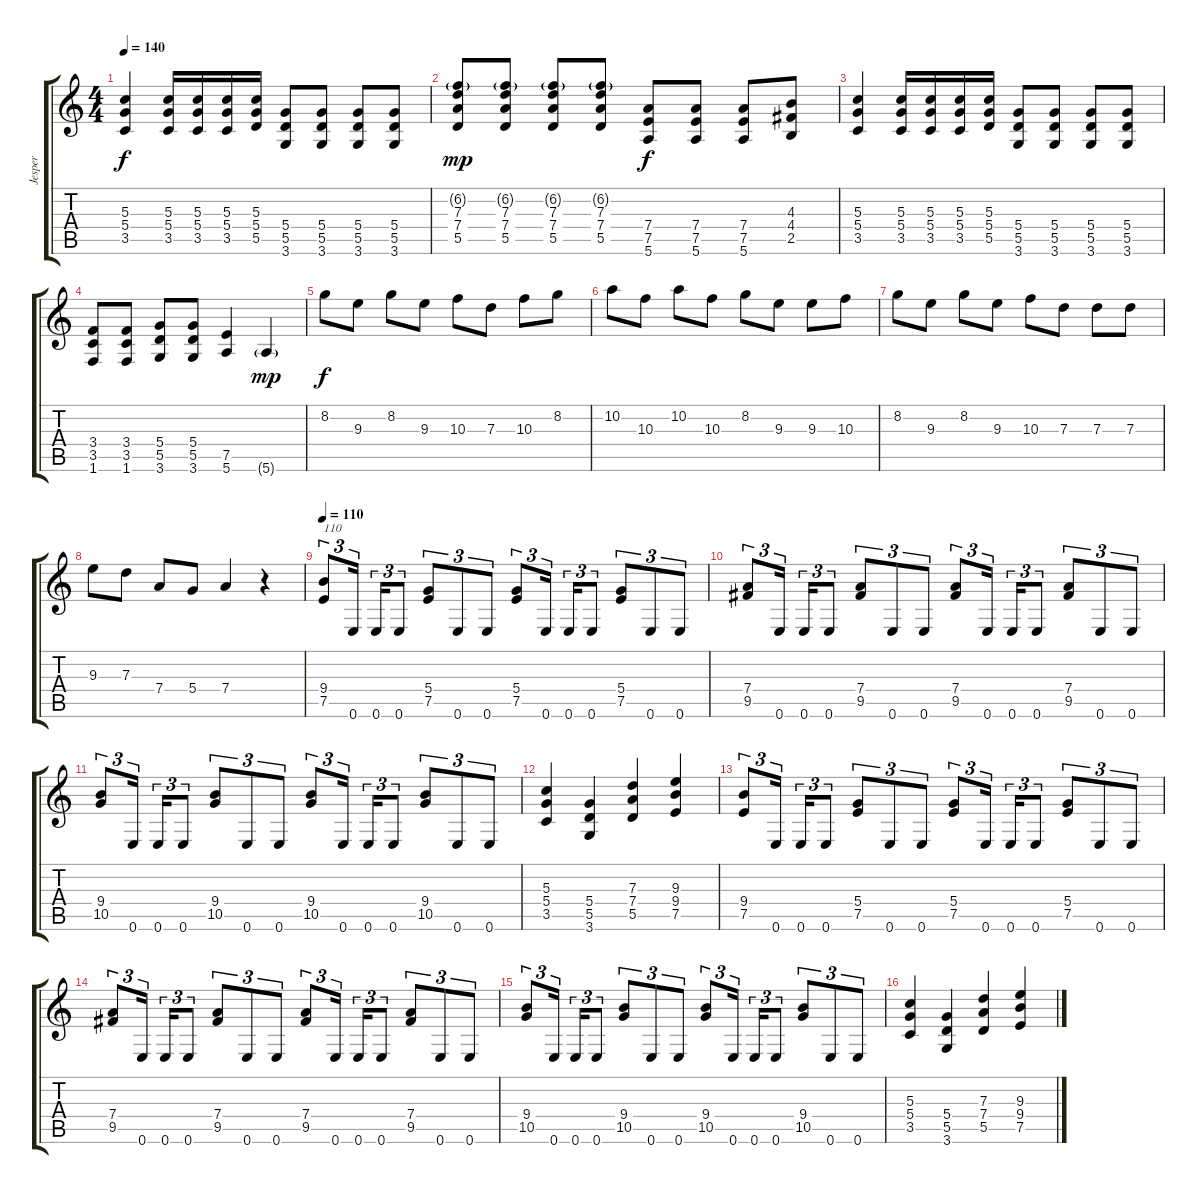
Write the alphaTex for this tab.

\track ("Jesper " "Jesper ") {instrument distortionguitar}
\staff {score tabs}
\tuning (E4 B3 G3 D3 A2 E2) {hide}
\ts (4 4)
\tempo 140
\clef g2
\ks c
(5.3 5.4 3.5).4{dy f} (5.3 5.4 3.5).16 (5.3 5.4 3.5).16 (5.3 5.4 3.5).16 (5.3 5.4 5.5).16 (5.4 5.5 3.6).8 (5.4 5.5 3.6).8 (5.4 5.5 3.6).8 (5.4 5.5 3.6).8 |
(6.2{g} 7.3 7.4 5.5).8{dy mp} (6.2{g} 7.3 7.4 5.5).8 (6.2{g} 7.3 7.4 5.5).8 (6.2{g} 7.3 7.4 5.5).8 (7.4 7.5 5.6).8{dy f} (7.4 7.5 5.6).8 (7.4 7.5 5.6).8 (4.3 4.4 2.5).8 |
(5.3 5.4 3.5).4 (5.3 5.4 3.5).16 (5.3 5.4 3.5).16 (5.3 5.4 3.5).16 (5.3 5.4 5.5).16 (5.4 5.5 3.6).8 (5.4 5.5 3.6).8 (5.4 5.5 3.6).8 (5.4 5.5 3.6).8 |
(3.4 3.5 1.6).8 (3.4 3.5 1.6).8 (5.4 5.5 3.6).8 (5.4 5.5 3.6).8 (7.5 5.6).4 5.6{g}.4{dy mp} |
8.2.8{dy f} 9.3.8 8.2.8 9.3.8 10.3.8 7.3.8 10.3.8 8.2.8 |
10.2.8 10.3.8 10.2.8 10.3.8 8.2.8 9.3.8 9.3.8 10.3.8 |
8.2.8 9.3.8 8.2.8 9.3.8 10.3.8 7.3.8 7.3.8 7.3.8 |
9.3.8 7.3.8 7.4.8 5.4.8 7.4.4 r.4 |
\tempo 110
(9.4 7.5).8{tu (3 2) txt "110"} 0.6.16{tu (3 2)} 0.6.16{tu (3 2)} 0.6.8{tu (3 2)} (5.4 7.5).8{tu (3 2)} 0.6.8{tu (3 2)} 0.6.8{tu (3 2)} (5.4 7.5).8{tu (3 2)} 0.6.16{tu (3 2)} 0.6.16{tu (3 2)} 0.6.8{tu (3 2)} (5.4 7.5).8{tu (3 2)} 0.6.8{tu (3 2)} 0.6.8{tu (3 2)} |
(7.4 9.5).8{tu (3 2)} 0.6.16{tu (3 2)} 0.6.16{tu (3 2)} 0.6.8{tu (3 2)} (7.4 9.5).8{tu (3 2)} 0.6.8{tu (3 2)} 0.6.8{tu (3 2)} (7.4 9.5).8{tu (3 2)} 0.6.16{tu (3 2)} 0.6.16{tu (3 2)} 0.6.8{tu (3 2)} (7.4 9.5).8{tu (3 2)} 0.6.8{tu (3 2)} 0.6.8{tu (3 2)} |
(9.4 10.5).8{tu (3 2)} 0.6.16{tu (3 2)} 0.6.16{tu (3 2)} 0.6.8{tu (3 2)} (9.4 10.5).8{tu (3 2)} 0.6.8{tu (3 2)} 0.6.8{tu (3 2)} (9.4 10.5).8{tu (3 2)} 0.6.16{tu (3 2)} 0.6.16{tu (3 2)} 0.6.8{tu (3 2)} (9.4 10.5).8{tu (3 2)} 0.6.8{tu (3 2)} 0.6.8{tu (3 2)} |
(5.3 5.4 3.5).4 (5.4 5.5 3.6).4 (7.3 7.4 5.5).4 (9.3 9.4 7.5).4 |
(9.4 7.5).8{tu (3 2)} 0.6.16{tu (3 2)} 0.6.16{tu (3 2)} 0.6.8{tu (3 2)} (5.4 7.5).8{tu (3 2)} 0.6.8{tu (3 2)} 0.6.8{tu (3 2)} (5.4 7.5).8{tu (3 2)} 0.6.16{tu (3 2)} 0.6.16{tu (3 2)} 0.6.8{tu (3 2)} (5.4 7.5).8{tu (3 2)} 0.6.8{tu (3 2)} 0.6.8{tu (3 2)} |
(7.4 9.5).8{tu (3 2)} 0.6.16{tu (3 2)} 0.6.16{tu (3 2)} 0.6.8{tu (3 2)} (7.4 9.5).8{tu (3 2)} 0.6.8{tu (3 2)} 0.6.8{tu (3 2)} (7.4 9.5).8{tu (3 2)} 0.6.16{tu (3 2)} 0.6.16{tu (3 2)} 0.6.8{tu (3 2)} (7.4 9.5).8{tu (3 2)} 0.6.8{tu (3 2)} 0.6.8{tu (3 2)} |
(9.4 10.5).8{tu (3 2)} 0.6.16{tu (3 2)} 0.6.16{tu (3 2)} 0.6.8{tu (3 2)} (9.4 10.5).8{tu (3 2)} 0.6.8{tu (3 2)} 0.6.8{tu (3 2)} (9.4 10.5).8{tu (3 2)} 0.6.16{tu (3 2)} 0.6.16{tu (3 2)} 0.6.8{tu (3 2)} (9.4 10.5).8{tu (3 2)} 0.6.8{tu (3 2)} 0.6.8{tu (3 2)} |
(5.3 5.4 3.5).4 (5.4 5.5 3.6).4 (7.3 7.4 5.5).4 (9.3 9.4 7.5).4
